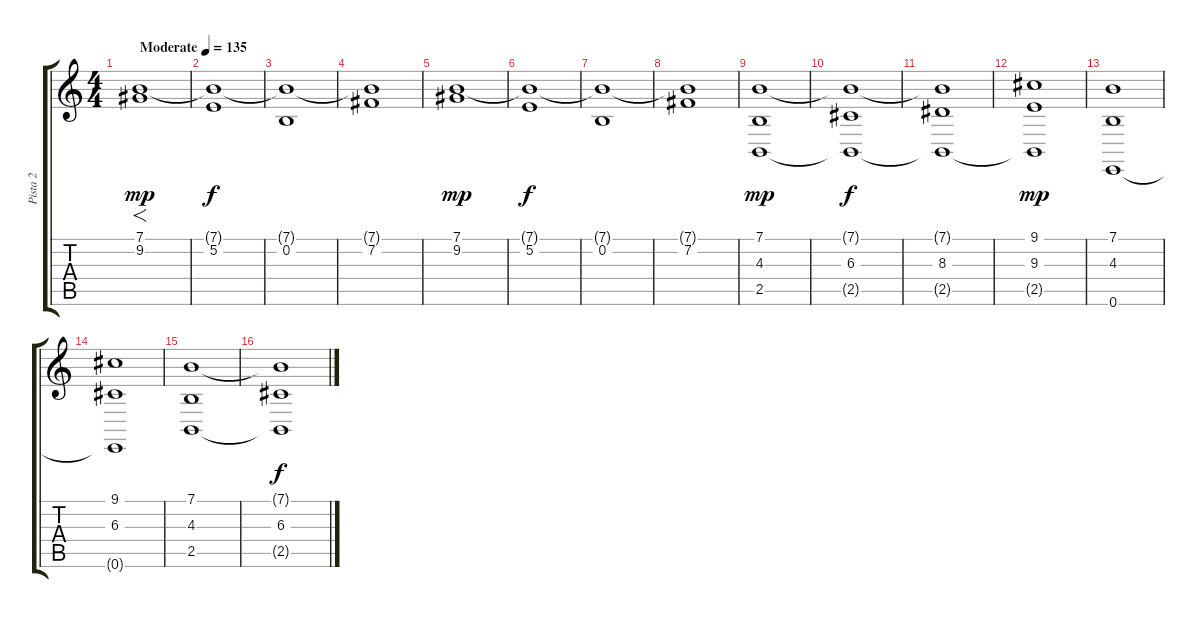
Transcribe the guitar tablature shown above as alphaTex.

\track ("Pista 2" "Pista 2") {instrument churchorgan}
\staff {score tabs}
\tuning (E4 B3 G3 D3 A2 E2) {hide}
\ts (4 4)
\tempo (135 "Moderate")
\clef g2
\ks c
(7.1 9.2).1{f dy mp volume 6 instrument churchorgan} |
(7.1{t} 5.2).1{dy f} |
(7.1{t} 0.2).1 |
(7.1{t} 7.2).1 |
(7.1 9.2).1{dy mp} |
(7.1{t} 5.2).1{dy f} |
(7.1{t} 0.2).1 |
(7.1{t} 7.2).1 |
(7.1 4.3 2.5).1{dy mp} |
(7.1{t} 6.3 2.5{t}).1{dy f} |
(7.1{t} 8.3 2.5{t}).1 |
(9.1 9.3 2.5{t}).1{dy mp} |
(7.1 4.3 0.6).1 |
(9.1 6.3 0.6{t}).1 |
(7.1 4.3 2.5).1 |
(7.1{t} 6.3 2.5{t}).1{dy f}
